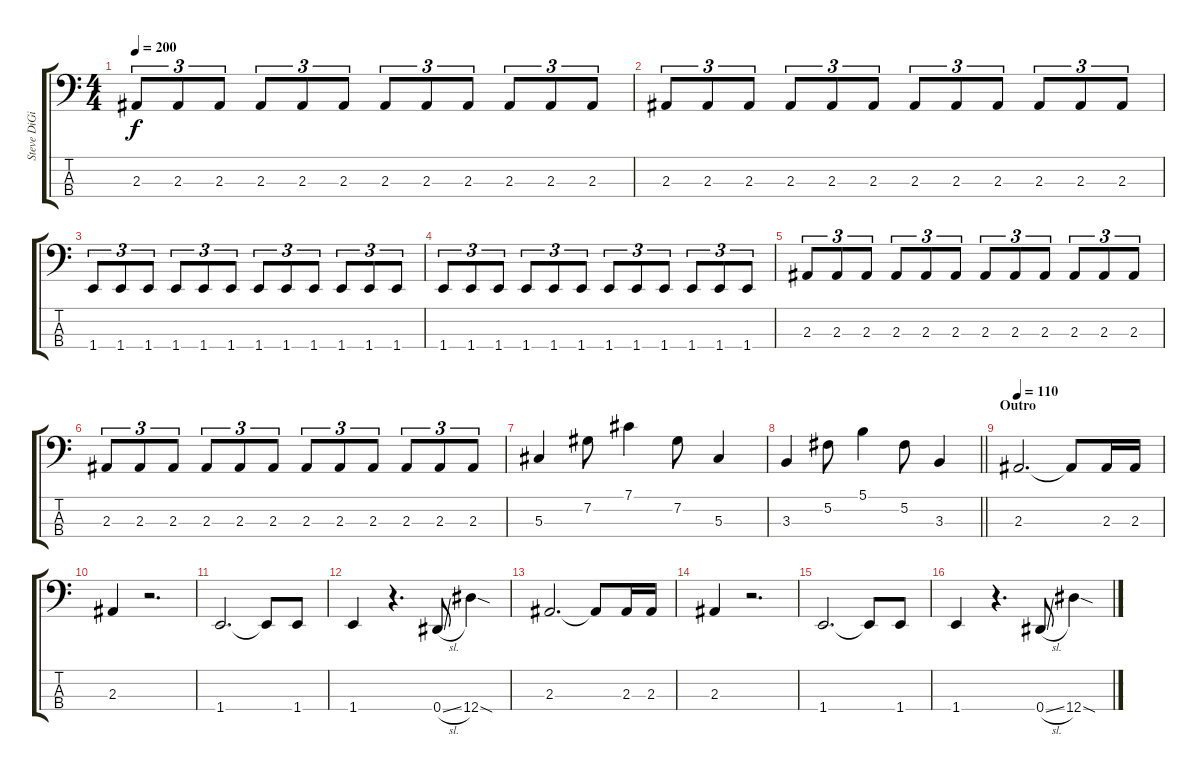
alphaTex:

\track ("Steve DiGiorgio" "Steve DiGi") {instrument electricbasspick}
\staff {score tabs}
\tuning (Gb2 Db2 Ab1 Eb1) {hide}
\ts (4 4)
\tempo 200
\clef f4
\ks c
2.3.8{tu (3 2) dy f} 2.3.8{tu (3 2)} 2.3.8{tu (3 2)} 2.3.8{tu (3 2)} 2.3.8{tu (3 2)} 2.3.8{tu (3 2)} 2.3.8{tu (3 2)} 2.3.8{tu (3 2)} 2.3.8{tu (3 2)} 2.3.8{tu (3 2)} 2.3.8{tu (3 2)} 2.3.8{tu (3 2)} |
2.3.8{tu (3 2)} 2.3.8{tu (3 2)} 2.3.8{tu (3 2)} 2.3.8{tu (3 2)} 2.3.8{tu (3 2)} 2.3.8{tu (3 2)} 2.3.8{tu (3 2)} 2.3.8{tu (3 2)} 2.3.8{tu (3 2)} 2.3.8{tu (3 2)} 2.3.8{tu (3 2)} 2.3.8{tu (3 2)} |
1.4.8{tu (3 2)} 1.4.8{tu (3 2)} 1.4.8{tu (3 2)} 1.4.8{tu (3 2)} 1.4.8{tu (3 2)} 1.4.8{tu (3 2)} 1.4.8{tu (3 2)} 1.4.8{tu (3 2)} 1.4.8{tu (3 2)} 1.4.8{tu (3 2)} 1.4.8{tu (3 2)} 1.4.8{tu (3 2)} |
1.4.8{tu (3 2)} 1.4.8{tu (3 2)} 1.4.8{tu (3 2)} 1.4.8{tu (3 2)} 1.4.8{tu (3 2)} 1.4.8{tu (3 2)} 1.4.8{tu (3 2)} 1.4.8{tu (3 2)} 1.4.8{tu (3 2)} 1.4.8{tu (3 2)} 1.4.8{tu (3 2)} 1.4.8{tu (3 2)} |
2.3.8{tu (3 2)} 2.3.8{tu (3 2)} 2.3.8{tu (3 2)} 2.3.8{tu (3 2)} 2.3.8{tu (3 2)} 2.3.8{tu (3 2)} 2.3.8{tu (3 2)} 2.3.8{tu (3 2)} 2.3.8{tu (3 2)} 2.3.8{tu (3 2)} 2.3.8{tu (3 2)} 2.3.8{tu (3 2)} |
2.3.8{tu (3 2)} 2.3.8{tu (3 2)} 2.3.8{tu (3 2)} 2.3.8{tu (3 2)} 2.3.8{tu (3 2)} 2.3.8{tu (3 2)} 2.3.8{tu (3 2)} 2.3.8{tu (3 2)} 2.3.8{tu (3 2)} 2.3.8{tu (3 2)} 2.3.8{tu (3 2)} 2.3.8{tu (3 2)} |
5.3.4 7.2.8 7.1.4 7.2.8 5.3.4 |
\barLineRight lightlight
3.3.4 5.2.8 5.1.4 5.2.8 3.3.4 |
\section ("" "Outro")
\tempo 110
2.3.2{d} 2.3{t}.8 2.3.16 2.3.16 |
2.3.4 r.2{d} |
1.4.2{d} 1.4{t}.8 1.4.8 |
1.4.4 r.4{d} 0.4{sl}.8 12.4{sod}.4 |
2.3.2{d} 2.3{t}.8 2.3.16 2.3.16 |
2.3.4 r.2{d} |
1.4.2{d} 1.4{t}.8 1.4.8 |
1.4.4 r.4{d} 0.4{sl}.8 12.4{sod}.4
